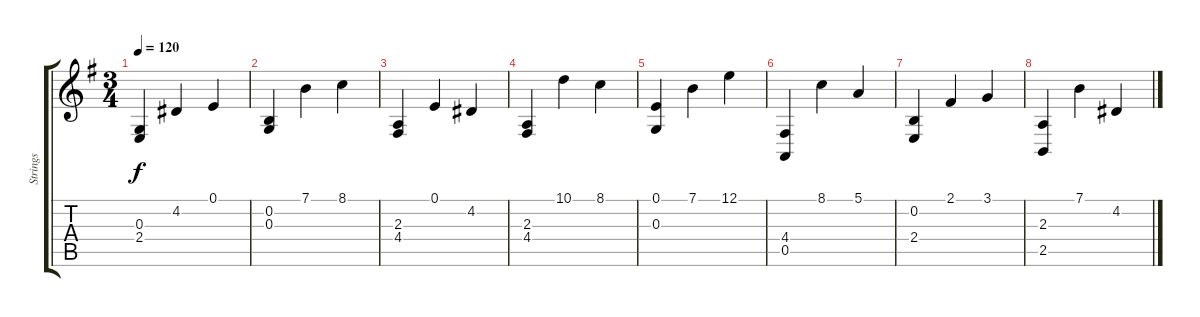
\track ("Strings" "Strings") {instrument tremolostrings}
\staff {score tabs}
\tuning (E4 B3 G3 D3 A2 E2) {hide}
\ts (3 4)
\tempo 120
\clef g2
\ks g
(0.3 2.4).4{dy f} 4.2.4 0.1.4 |
(0.2 0.3).4 7.1.4 8.1.4 |
(2.3 4.4).4 0.1.4 4.2.4 |
(2.3 4.4).4 10.1.4 8.1.4 |
(0.1 0.3).4 7.1.4 12.1.4 |
(4.4 0.5).4 8.1.4 5.1.4 |
(0.2 2.4).4 2.1.4 3.1.4 |
(2.3 2.5).4 7.1.4 4.2.4
